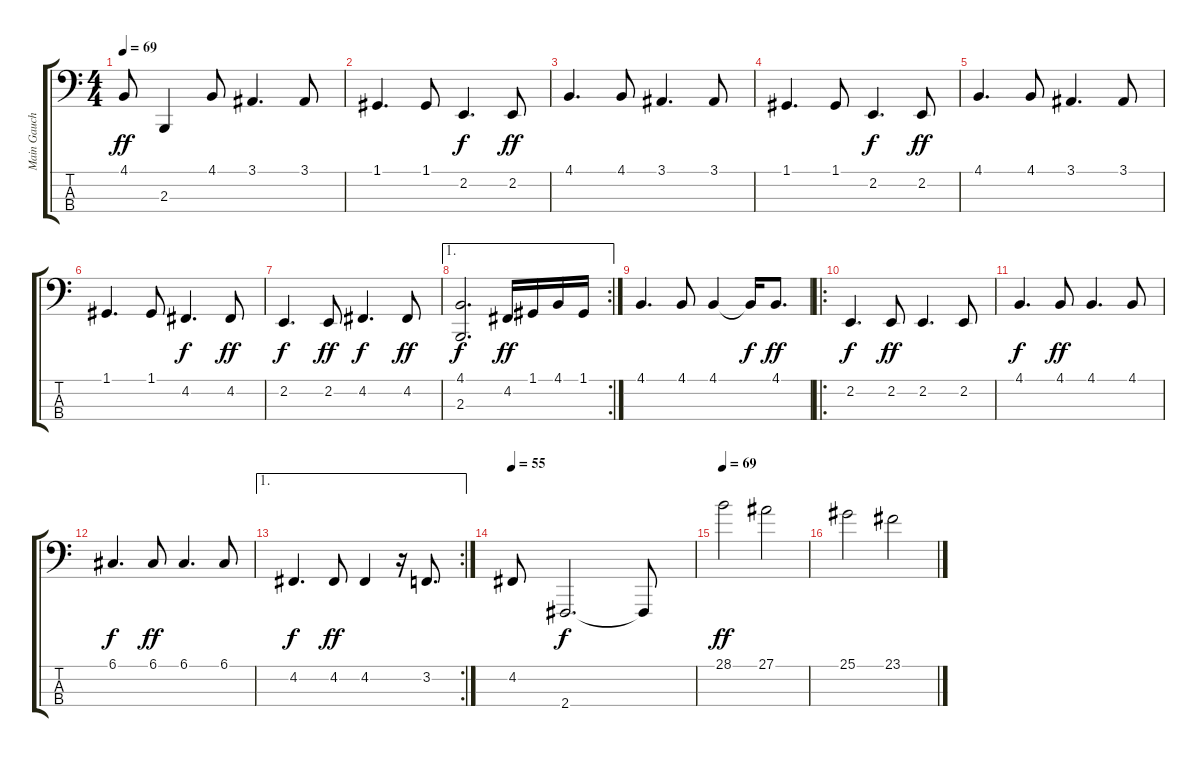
\track ("Main Gauche" "Main Gauch") {instrument acousticgrandpiano}
\staff {score tabs}
\tuning (G2 D2 A1 E1) {hide}
\ts (4 4)
\tempo 69
\clef f4
\ks c
4.1.8{dy ff} 2.3.4 4.1.8 3.1.4{d} 3.1.8 |
1.1.4{d} 1.1.8 2.2.4{d dy f} 2.2.8{dy ff} |
4.1.4{d} 4.1.8 3.1.4{d} 3.1.8 |
1.1.4{d} 1.1.8 2.2.4{d dy f} 2.2.8{dy ff} |
4.1.4{d} 4.1.8 3.1.4{d} 3.1.8 |
1.1.4{d} 1.1.8 4.2.4{d dy f} 4.2.8{dy ff} |
2.2.4{d dy f} 2.2.8{dy ff} 4.2.4{d dy f} 4.2.8{dy ff} |
\ae 1
\rc 2
(4.1 2.3).2{d dy f} 4.2.16{dy ff} 1.1.16 4.1.16 1.1.16 |
4.1.4{d} 4.1.8 4.1.4 4.1{t}.16{dy f} 4.1.8{d dy ff} |
\ro
2.2.4{d dy f} 2.2.8{dy ff} 2.2.4{d} 2.2.8 |
4.1.4{d dy f} 4.1.8{dy ff} 4.1.4{d} 4.1.8 |
6.1.4{d dy f} 6.1.8{dy ff} 6.1.4{d} 6.1.8 |
\ae 1
\rc 2
4.2.4{d dy f} 4.2.8{dy ff} 4.2.4 r.16 3.2.8{d} |
\tempo 55
4.2.8 2.4.2{d dy f} 2.4{t}.8 |
\tempo 69
28.1.2{dy ff} 27.1.2 |
25.1.2 23.1.2
